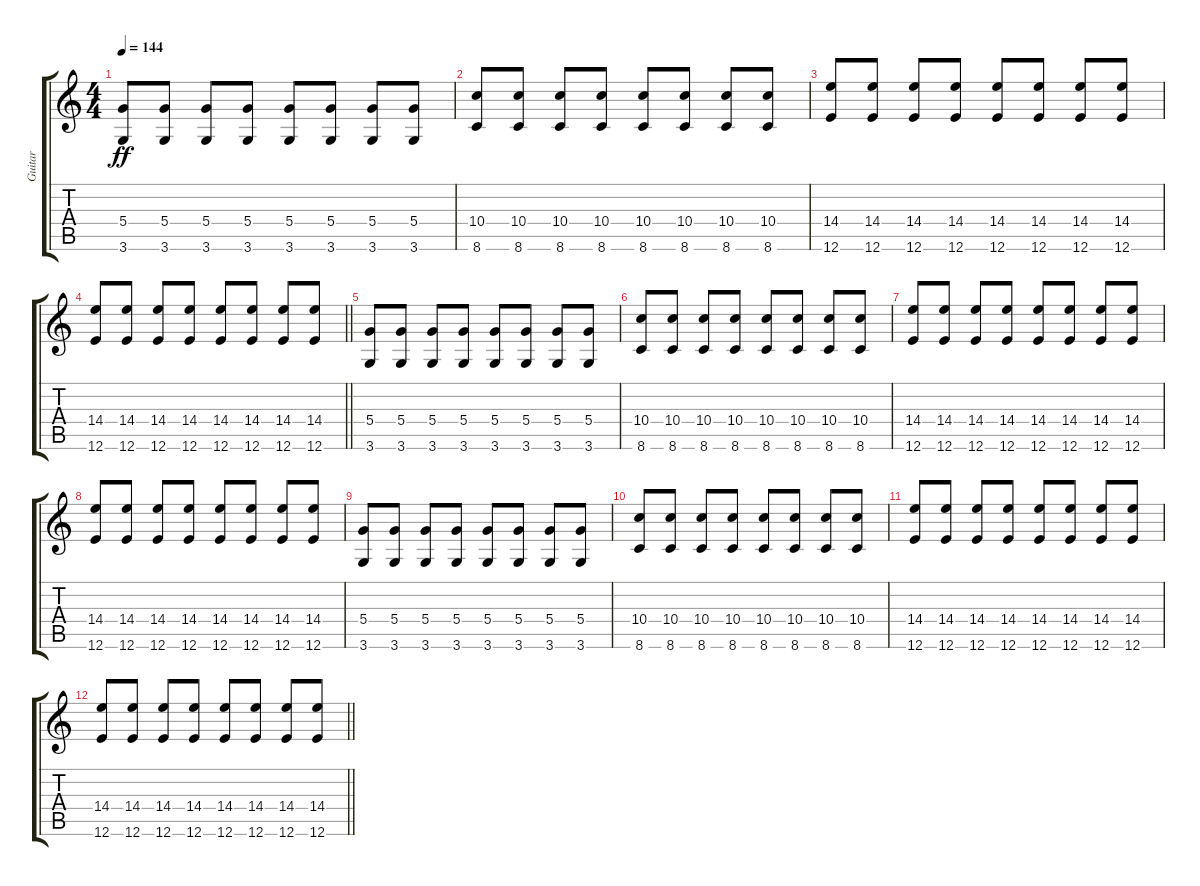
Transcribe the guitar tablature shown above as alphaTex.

\track ("Guitar" "Guitar") {instrument electricguitarmuted}
\staff {score tabs}
\tuning (E4 B3 G3 D3 A2 E2) {hide}
\ts (4 4)
\tempo 144
\clef g2
\ks c
(5.4 3.6).8{dy ff} (5.4 3.6).8 (5.4 3.6).8 (5.4 3.6).8 (5.4 3.6).8 (5.4 3.6).8 (5.4 3.6).8 (5.4 3.6).8 |
(10.4 8.6).8 (10.4 8.6).8 (10.4 8.6).8 (10.4 8.6).8 (10.4 8.6).8 (10.4 8.6).8 (10.4 8.6).8 (10.4 8.6).8 |
(14.4 12.6).8 (14.4 12.6).8 (14.4 12.6).8 (14.4 12.6).8 (14.4 12.6).8 (14.4 12.6).8 (14.4 12.6).8 (14.4 12.6).8 |
\barLineRight lightlight
(14.4 12.6).8 (14.4 12.6).8 (14.4 12.6).8 (14.4 12.6).8 (14.4 12.6).8 (14.4 12.6).8 (14.4 12.6).8 (14.4 12.6).8 |
(5.4 3.6).8 (5.4 3.6).8 (5.4 3.6).8 (5.4 3.6).8 (5.4 3.6).8 (5.4 3.6).8 (5.4 3.6).8 (5.4 3.6).8 |
(10.4 8.6).8 (10.4 8.6).8 (10.4 8.6).8 (10.4 8.6).8 (10.4 8.6).8 (10.4 8.6).8 (10.4 8.6).8 (10.4 8.6).8 |
(14.4 12.6).8 (14.4 12.6).8 (14.4 12.6).8 (14.4 12.6).8 (14.4 12.6).8 (14.4 12.6).8 (14.4 12.6).8 (14.4 12.6).8 |
(14.4 12.6).8 (14.4 12.6).8 (14.4 12.6).8 (14.4 12.6).8 (14.4 12.6).8 (14.4 12.6).8 (14.4 12.6).8 (14.4 12.6).8 |
(5.4 3.6).8 (5.4 3.6).8 (5.4 3.6).8 (5.4 3.6).8 (5.4 3.6).8 (5.4 3.6).8 (5.4 3.6).8 (5.4 3.6).8 |
(10.4 8.6).8 (10.4 8.6).8 (10.4 8.6).8 (10.4 8.6).8 (10.4 8.6).8 (10.4 8.6).8 (10.4 8.6).8 (10.4 8.6).8 |
(14.4 12.6).8 (14.4 12.6).8 (14.4 12.6).8 (14.4 12.6).8 (14.4 12.6).8 (14.4 12.6).8 (14.4 12.6).8 (14.4 12.6).8 |
\barLineRight lightlight
(14.4 12.6).8 (14.4 12.6).8 (14.4 12.6).8 (14.4 12.6).8 (14.4 12.6).8 (14.4 12.6).8 (14.4 12.6).8 (14.4 12.6).8
